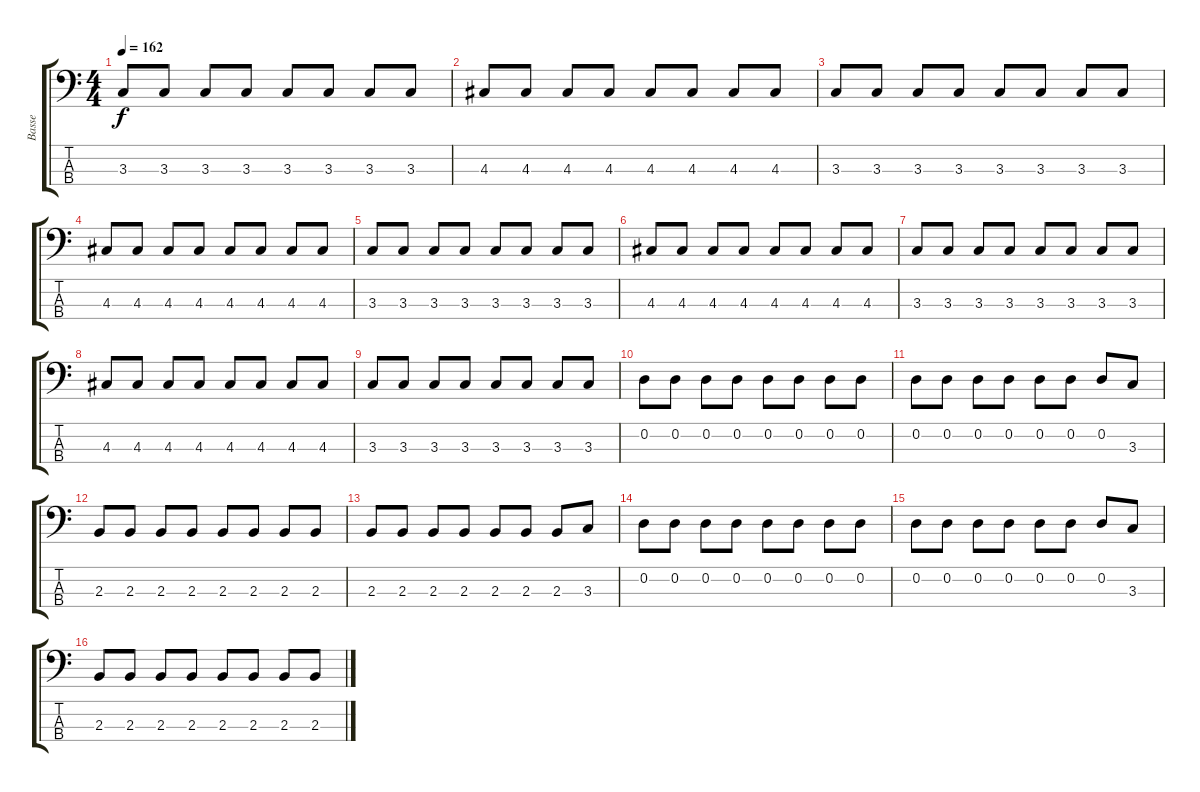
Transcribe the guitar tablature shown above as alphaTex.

\track ("Basse" "Basse") {instrument acousticguitarnylon}
\staff {score tabs}
\tuning (G2 D2 A1 E1) {hide}
\ts (4 4)
\tempo 162
\clef f4
\ks c
3.3.8{dy f} 3.3.8 3.3.8 3.3.8 3.3.8 3.3.8 3.3.8 3.3.8 |
4.3.8 4.3.8 4.3.8 4.3.8 4.3.8 4.3.8 4.3.8 4.3.8 |
3.3.8 3.3.8 3.3.8 3.3.8 3.3.8 3.3.8 3.3.8 3.3.8 |
4.3.8 4.3.8 4.3.8 4.3.8 4.3.8 4.3.8 4.3.8 4.3.8 |
3.3.8 3.3.8 3.3.8 3.3.8 3.3.8 3.3.8 3.3.8 3.3.8 |
4.3.8 4.3.8 4.3.8 4.3.8 4.3.8 4.3.8 4.3.8 4.3.8 |
3.3.8 3.3.8 3.3.8 3.3.8 3.3.8 3.3.8 3.3.8 3.3.8 |
4.3.8 4.3.8 4.3.8 4.3.8 4.3.8 4.3.8 4.3.8 4.3.8 |
3.3.8 3.3.8 3.3.8 3.3.8 3.3.8 3.3.8 3.3.8 3.3.8 |
0.2.8 0.2.8 0.2.8 0.2.8 0.2.8 0.2.8 0.2.8 0.2.8 |
0.2.8 0.2.8 0.2.8 0.2.8 0.2.8 0.2.8 0.2.8 3.3.8 |
2.3.8 2.3.8 2.3.8 2.3.8 2.3.8 2.3.8 2.3.8 2.3.8 |
2.3.8 2.3.8 2.3.8 2.3.8 2.3.8 2.3.8 2.3.8 3.3.8 |
0.2.8 0.2.8 0.2.8 0.2.8 0.2.8 0.2.8 0.2.8 0.2.8 |
0.2.8 0.2.8 0.2.8 0.2.8 0.2.8 0.2.8 0.2.8 3.3.8 |
2.3.8 2.3.8 2.3.8 2.3.8 2.3.8 2.3.8 2.3.8 2.3.8
